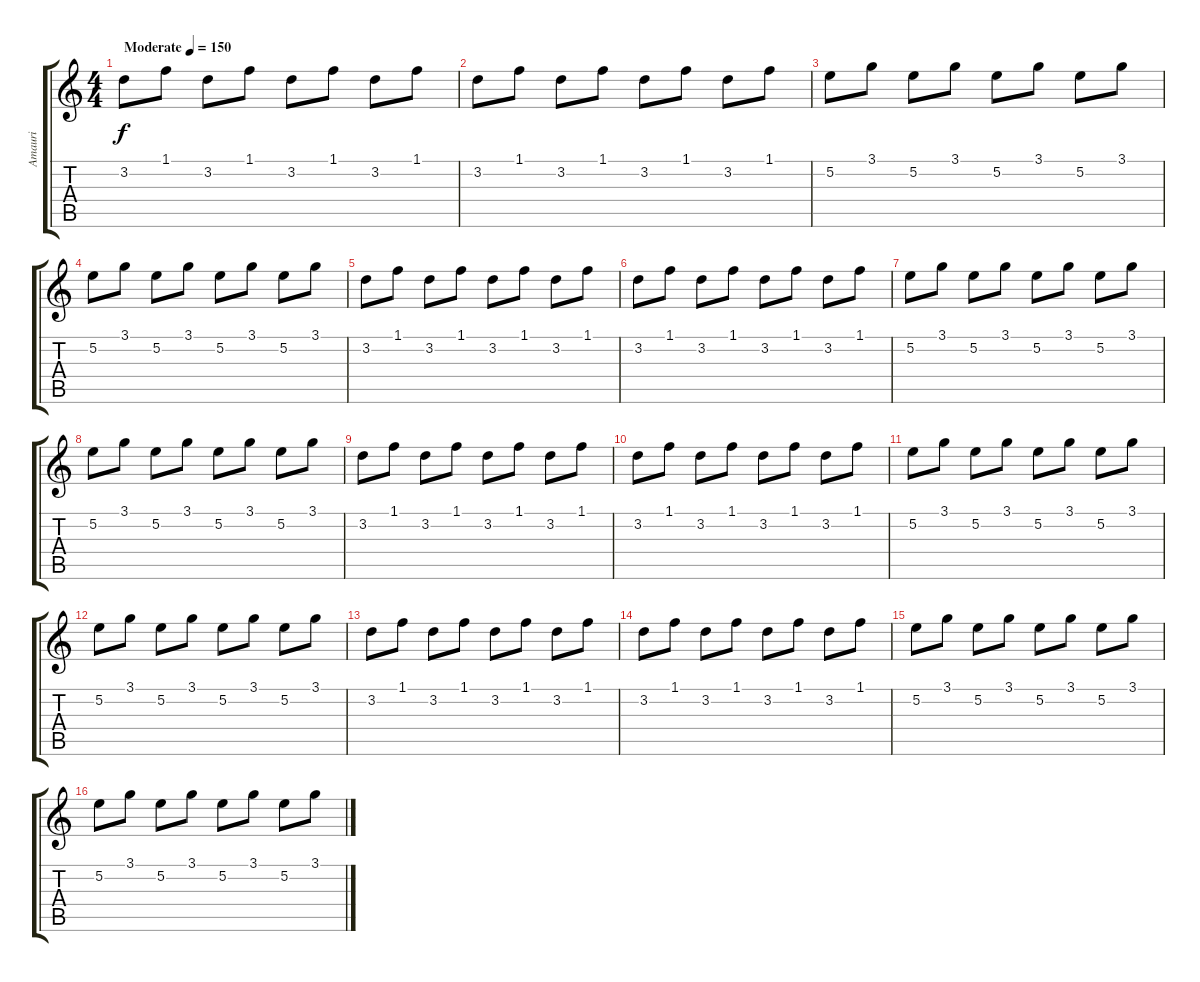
\track ("Amauri" "Amauri") {instrument distortionguitar}
\staff {score tabs}
\tuning (E4 B3 G3 D3 A2 E2) {hide}
\ts (4 4)
\tempo (150 "Moderate")
\clef g2
\ks c
3.2.8{dy f instrument distortionguitar} 1.1.8 3.2.8 1.1.8 3.2.8 1.1.8 3.2.8 1.1.8 |
3.2.8 1.1.8 3.2.8 1.1.8 3.2.8 1.1.8 3.2.8 1.1.8 |
5.2.8 3.1.8 5.2.8 3.1.8 5.2.8 3.1.8 5.2.8 3.1.8 |
5.2.8 3.1.8 5.2.8 3.1.8 5.2.8 3.1.8 5.2.8 3.1.8 |
3.2.8 1.1.8 3.2.8 1.1.8 3.2.8 1.1.8 3.2.8 1.1.8 |
3.2.8 1.1.8 3.2.8 1.1.8 3.2.8 1.1.8 3.2.8 1.1.8 |
5.2.8 3.1.8 5.2.8 3.1.8 5.2.8 3.1.8 5.2.8 3.1.8 |
5.2.8 3.1.8 5.2.8 3.1.8 5.2.8 3.1.8 5.2.8 3.1.8 |
3.2.8 1.1.8 3.2.8 1.1.8 3.2.8 1.1.8 3.2.8 1.1.8 |
3.2.8 1.1.8 3.2.8 1.1.8 3.2.8 1.1.8 3.2.8 1.1.8 |
5.2.8 3.1.8 5.2.8 3.1.8 5.2.8 3.1.8 5.2.8 3.1.8 |
5.2.8 3.1.8 5.2.8 3.1.8 5.2.8 3.1.8 5.2.8 3.1.8 |
3.2.8 1.1.8 3.2.8 1.1.8 3.2.8 1.1.8 3.2.8 1.1.8 |
3.2.8 1.1.8 3.2.8 1.1.8 3.2.8 1.1.8 3.2.8 1.1.8 |
5.2.8 3.1.8 5.2.8 3.1.8 5.2.8 3.1.8 5.2.8 3.1.8 |
5.2.8 3.1.8 5.2.8 3.1.8 5.2.8 3.1.8 5.2.8 3.1.8
